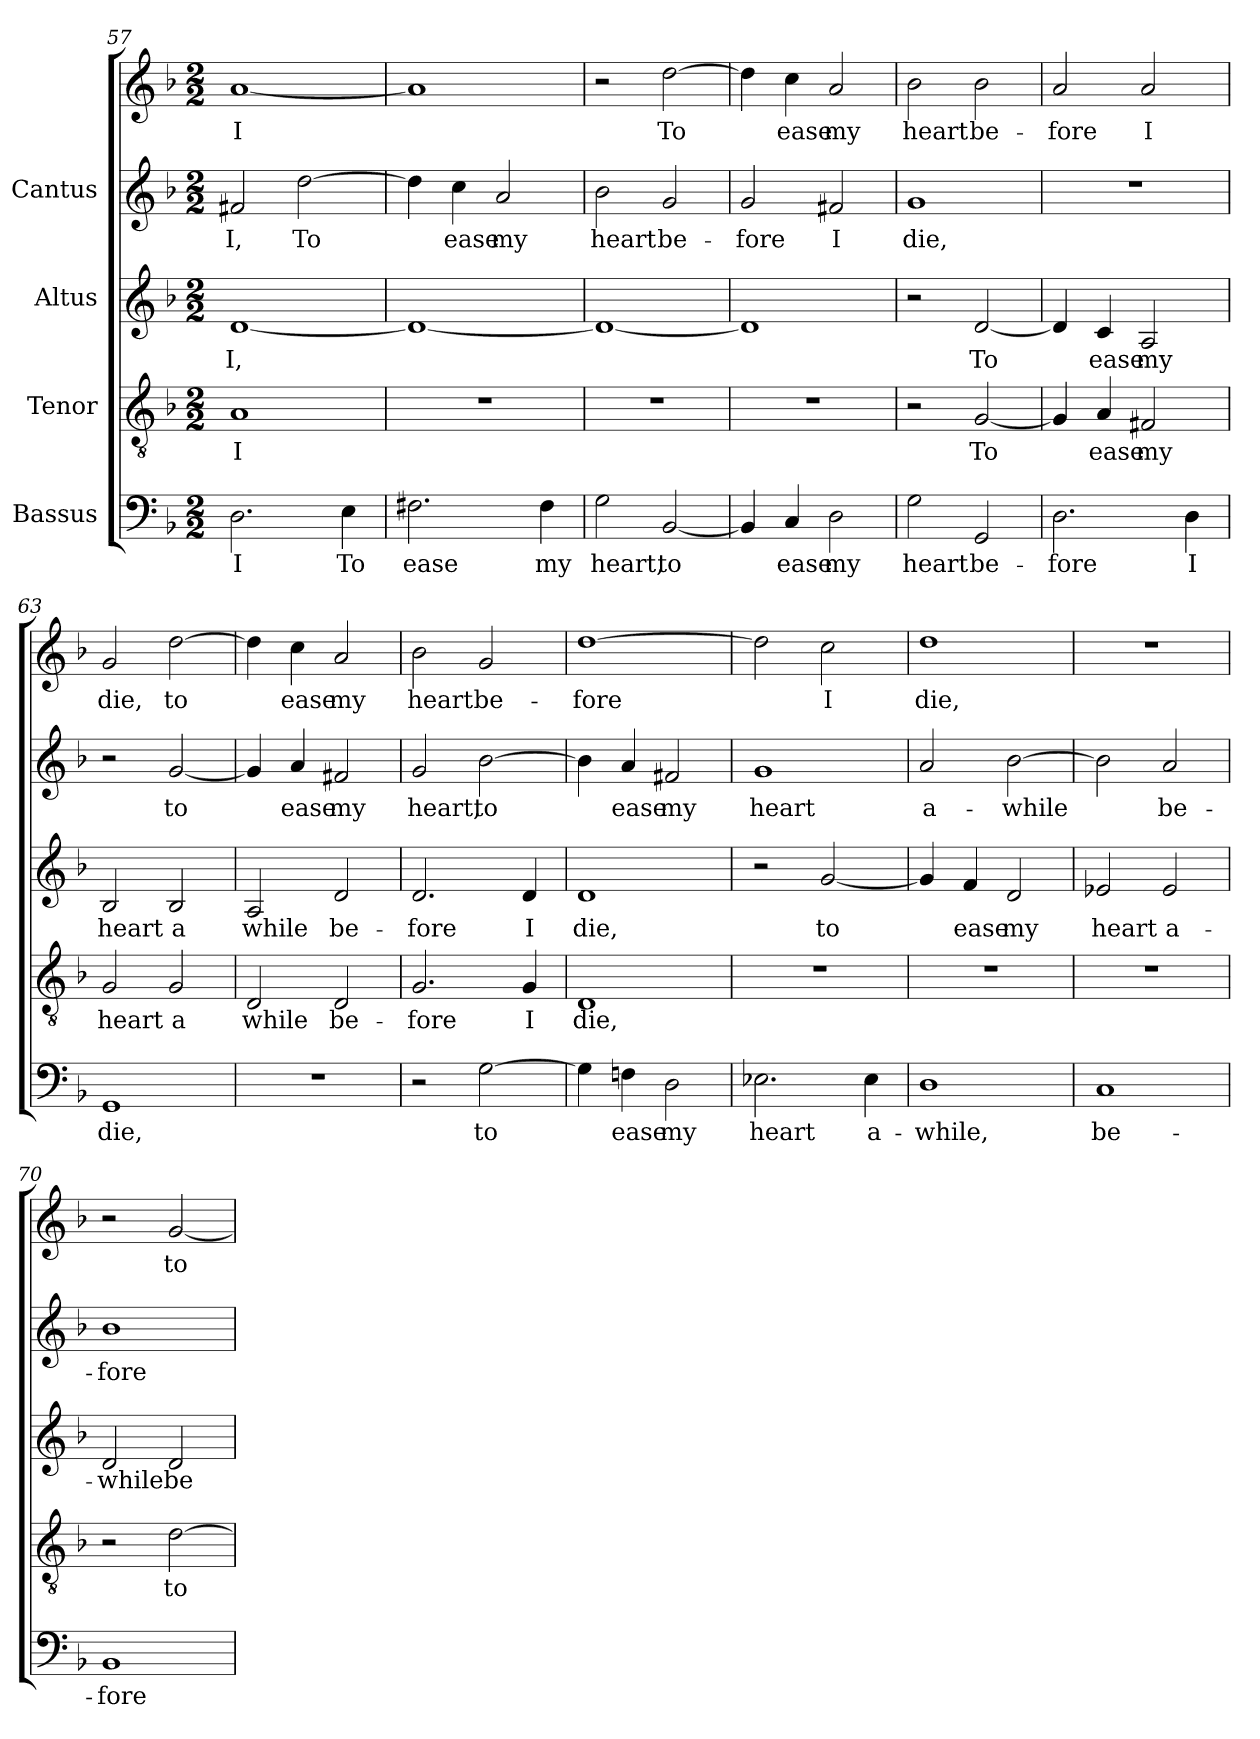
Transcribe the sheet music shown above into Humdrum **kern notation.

**kern	**text	**kern	**text	**kern	**text	**kern	**text	**kern	**text
*part4	*part4	*part3	*part3	*part2	*part2	*part1	*part1	*part1	*part1
*staff5	*staff5	*staff4	*staff4	*staff3	*staff3	*staff2	*staff2	*staff1	*staff1
*I"Bassus	*	*I"Tenor	*	*I"Altus	*	*I"Cantus	*	*	*
*clefF4	*	*clefGv2	*	*clefG2	*	*clefG2	*	*clefG2	*
*k[b-]	*	*k[b-]	*	*k[b-]	*	*k[b-]	*	*k[b-]	*
*F:	*	*F:	*	*F:	*	*F:	*	*F:	*
*M2/2	*	*M2/2	*	*M2/2	*	*M2/2	*	*M2/2	*
=57	=57	=57	=57	=57	=57	=57	=57	=57	=57
!	!LO:LY:b	!	!LO:LY:b	!	!LO:LY:b	!	!LO:LY:b	!	!LO:LY:b
2.D\	I	1A	I	[<1d	I,	2f#X/	I,	[<1a	I
!	!	!	!	!	!	!	!LO:LY:b	!	!
.	.	.	.	.	.	[>2dd\	To	.	.
!	!LO:LY:b	!	!	!	!	!	!	!	!
4E\	To	.	.	.	.	.	.	.	.
=58	=58	=58	=58	=58	=58	=58	=58	=58	=58
!	!LO:LY:b	!	!	!	!	!	!LO:LY:b	!	!
2.F#X\	ease	1r	.	1d_<	.	4dd\]	.	1a]	.
!	!	!	!	!	!	!	!LO:LY:b	!	!
.	.	.	.	.	.	4cc\	ease	.	.
!	!	!	!	!	!	!	!LO:LY:b	!	!
.	.	.	.	.	.	2a/	my	.	.
!	!LO:LY:b	!	!	!	!	!	!	!	!
4F#\	my	.	.	.	.	.	.	.	.
=59	=59	=59	=59	=59	=59	=59	=59	=59	=59
!	!LO:LY:b	!	!	!	!	!	!LO:LY:b	!	!
2G\	heart,	1r	.	1d_<	.	2b-\	heart	2r	.
!	!LO:LY:b	!	!	!	!	!	!LO:LY:b	!	!LO:LY:b
[<2BB-/	to	.	.	.	.	2g/	be-	[>2dd\	To
=60	=60	=60	=60	=60	=60	=60	=60	=60	=60
!	!LO:LY:b	!	!	!	!	!	!LO:LY:b	!	!LO:LY:b
4BB-/]	.	1r	.	1d]	.	2g/	fore	4dd\]	-
!	!LO:LY:b	!	!	!	!	!	!	!	!LO:LY:b
4C/	ease	.	.	.	.	.	.	4cc\	ease
!	!LO:LY:b	!	!	!	!	!	!LO:LY:b	!	!LO:LY:b
2D\	my	.	.	.	.	2f#X/	I	2a/	my
=61	=61	=61	=61	=61	=61	=61	=61	=61	=61
!	!LO:LY:b	!	!	!	!	!	!LO:LY:b	!	!LO:LY:b
2G\	heart	2r	.	2r	.	1g	-die,	2b-\	heart
!	!LO:LY:b	!	!LO:LY:b	!	!LO:LY:b	!	!	!	!LO:LY:b
2GG/	be-	[<2G/	To	[<2d/	To	.	.	2b-\	be-
!!LO:PB:g=z
=62	=62	=62	=62	=62	=62	=62	=62	=62	=62
!	!LO:LY:b	!	!LO:LY:b	!	!LO:LY:b	!	!	!	!LO:LY:b
2.D\	-fore	4G/]	.	4d/]	.	1r	.	2a/	fore
!	!	!	!LO:LY:b	!	!LO:LY:b	!	!	!	!
.	.	4A/	ease	4c/	ease	.	.	.	.
!	!	!	!LO:LY:b	!	!LO:LY:b	!	!	!	!LO:LY:b
.	.	2F#X/	my	2A/	my	.	.	2a/	I
!	!LO:LY:b	!	!	!	!	!	!	!	!
4D\	I	.	.	.	.	.	.	.	.
=63	=63	=63	=63	=63	=63	=63	=63	=63	=63
!	!LO:LY:b	!	!LO:LY:b	!	!LO:LY:b	!	!	!	!LO:LY:b
1GG	die,	2G/	heart	2B-/	heart	2r	.	2g/	die,
!	!	!	!LO:LY:b	!	!LO:LY:b	!	!LO:LY:b	!	!LO:LY:b
.	.	2G/	a	2B-/	a	[<2g/	to	[>2dd\	to
=64	=64	=64	=64	=64	=64	=64	=64	=64	=64
!	!	!	!LO:LY:b	!	!LO:LY:b	!	!LO:LY:b	!	!LO:LY:b
1r	.	2D/	while	2A/	while	4g/]	.	4dd\]	.
!	!	!	!	!	!	!	!LO:LY:b	!	!LO:LY:b
.	.	.	.	.	.	4a/	ease	4cc\	ease
!	!	!	!LO:LY:b	!	!LO:LY:b	!	!LO:LY:b	!	!LO:LY:b
.	.	2D/	be-	2d/	be-	2f#X/	my	2a/	my
=65	=65	=65	=65	=65	=65	=65	=65	=65	=65
!	!	!	!LO:LY:b	!	!LO:LY:b	!	!LO:LY:b	!	!LO:LY:b
2r	.	2.G/	-fore	2.d/	-fore	2g/	-heart,	2b-\	heart
!	!LO:LY:b	!	!	!	!	!	!LO:LY:b	!	!LO:LY:b
[>2G\	to	.	.	.	.	[>2b-\	to	2g/	be-
!	!	!	!LO:LY:b	!	!LO:LY:b	!	!	!	!
.	.	4G/	I	4d/	I	.	.	.	.
=66	=66	=66	=66	=66	=66	=66	=66	=66	=66
!	!LO:LY:b	!	!LO:LY:b	!	!LO:LY:b	!	!LO:LY:b	!	!LO:LY:b
4G\]	.	1D	die,	1d	die,	4b-\]	.	[>1dd	fore
!	!LO:LY:b	!	!	!	!	!	!LO:LY:b	!	!
4Fn\	ease	.	.	.	.	4a/	ease	.	.
!	!LO:LY:b	!	!	!	!	!	!LO:LY:b	!	!
2D\	my	.	.	.	.	2f#X/	my	.	.
=67	=67	=67	=67	=67	=67	=67	=67	=67	=67
!	!LO:LY:b	!	!	!	!	!	!LO:LY:b	!	!LO:LY:b
2.E-X\	heart	1r	.	2r	.	1g	heart	2dd\]	.
!	!	!	!	!	!LO:LY:b	!	!	!	!LO:LY:b
.	.	.	.	[<2g/	to	.	.	2cc\	I
!	!LO:LY:b	!	!	!	!	!	!	!	!
4E-\	a-	.	.	.	.	.	.	.	.
=68	=68	=68	=68	=68	=68	=68	=68	=68	=68
!	!LO:LY:b	!	!	!	!LO:LY:b	!	!LO:LY:b	!	!LO:LY:b
1D	-while,	1r	.	4g/]	.	2a/	a-	1dd	die,
!	!	!	!	!	!LO:LY:b	!	!	!	!
.	.	.	.	4f/	ease	.	.	.	.
!	!	!	!	!	!LO:LY:b	!	!LO:LY:b	!	!
.	.	.	.	2d/	my	[>2b-\	-while	.	.
!!LO:LB:g=z
=69	=69	=69	=69	=69	=69	=69	=69	=69	=69
!	!LO:LY:b	!	!	!	!LO:LY:b	!	!LO:LY:b	!	!
1C	be-	1r	.	2e-X/	heart	2b-\]	.	1r	.
!	!	!	!	!	!LO:LY:b	!	!LO:LY:b	!	!
.	.	.	.	2e-/	a-	2a/	be-	.	.
=70	=70	=70	=70	=70	=70	=70	=70	=70	=70
!	!LO:LY:b	!	!	!	!LO:LY:b	!	!LO:LY:b	!	!
1BB-	-fore	2r	.	2d/	-while	1b-	fore	2r	.
!	!	!	!LO:LY:b	!	!LO:LY:b	!	!	!	!LO:LY:b
.	.	[>2d\	to	2d/	be-	.	.	[<2g/	-to
=	=	=	=	=	=	=	=	=	=
*-	*-	*-	*-	*-	*-	*-	*-	*-	*-
